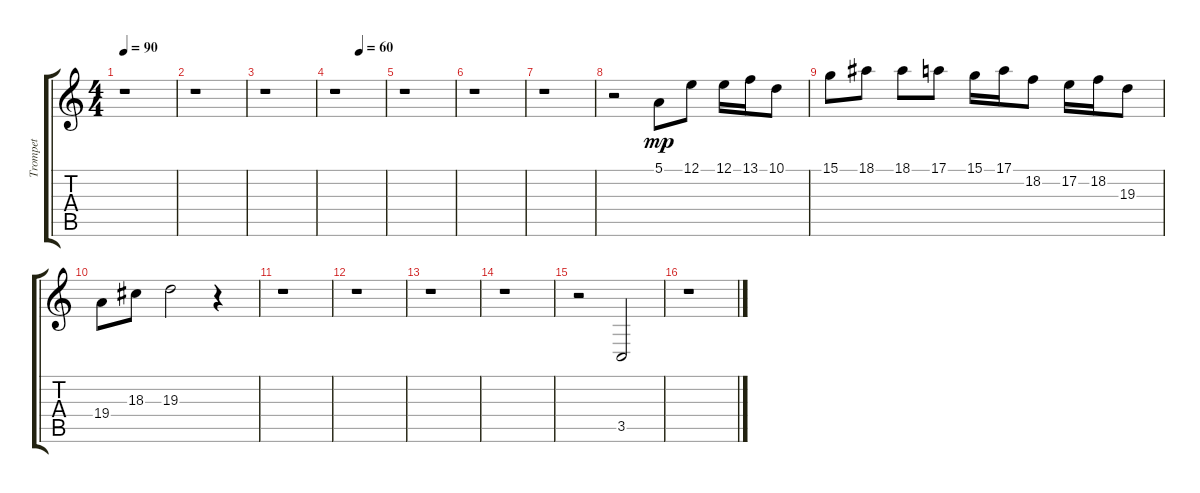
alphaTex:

\track ("Trompet" "Trompet") {instrument trumpet}
\staff {score tabs}
\tuning (E4 B3 G3 D3 A2 E2) {hide}
\ts (4 4)
\tempo 90
\clef g2
\ks c
r.1{dy mp} |
r.1 |
r.1 |
\tempo (60 0.5)
r.1 |
r.1 |
r.1 |
r.1 |
r.2 5.1.8 12.1.8 12.1.16 13.1.16 10.1.8 |
15.1.8 18.1.8 18.1.8 17.1.8 15.1.16 17.1.16 18.2.8 17.2.16 18.2.16 19.3.8 |
19.4.8 18.3.8 19.3.2 r.4 |
r.1 |
r.1 |
r.1 |
r.1 |
r.2 3.5.2 |
r.1
